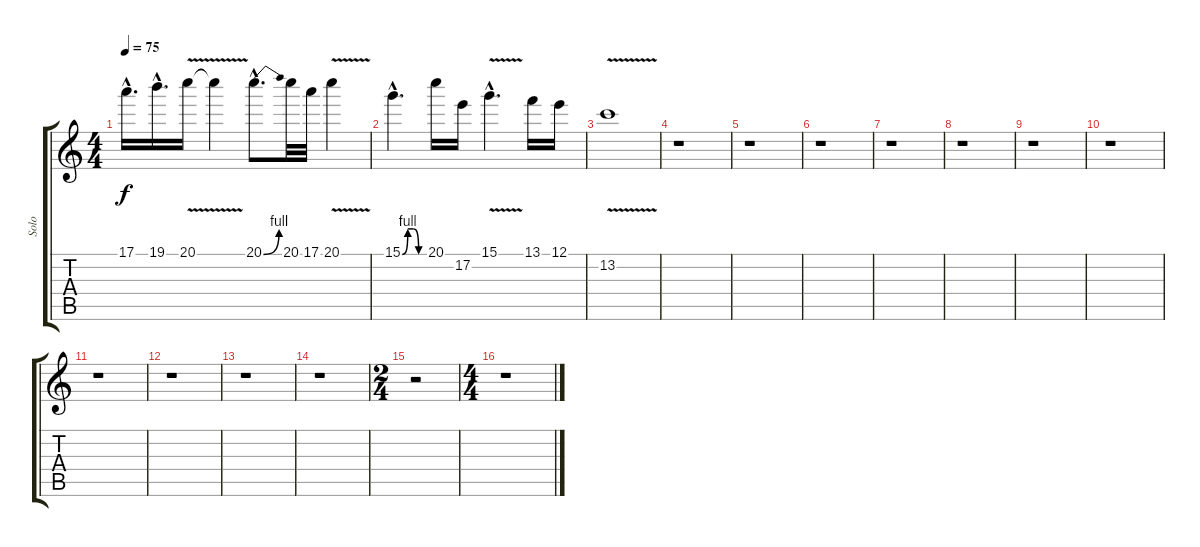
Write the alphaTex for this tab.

\track ("Solo" "Solo") {instrument overdrivenguitar}
\staff {score tabs}
\tuning (E4 B3 G3 D3 A2 E2) {hide}
\ts (4 4)
\tempo 75
\clef g2
\ks c
17.1{hac}.16{d dy f} 19.1{hac}.16{d} 20.1{v}.16 20.1{t}.4 20.1{be (bend 0 0 60 4) hac}.8{d} 20.1.32 17.1.32 20.1{v}.4 |
15.1{be (custom 0 0 15 4 30 4 45 0 60 0) hac}.4{d} 20.1.16 17.2.16 15.1{v hac}.4{d} 13.1.16 12.1.16 |
13.2{v}.1 |
r.1 |
r.1 |
r.1 |
r.1 |
r.1 |
r.1 |
r.1 |
r.1 |
r.1 |
r.1 |
r.1 |
\ts (2 4)
r.2 |
\ts (4 4)
r.1
